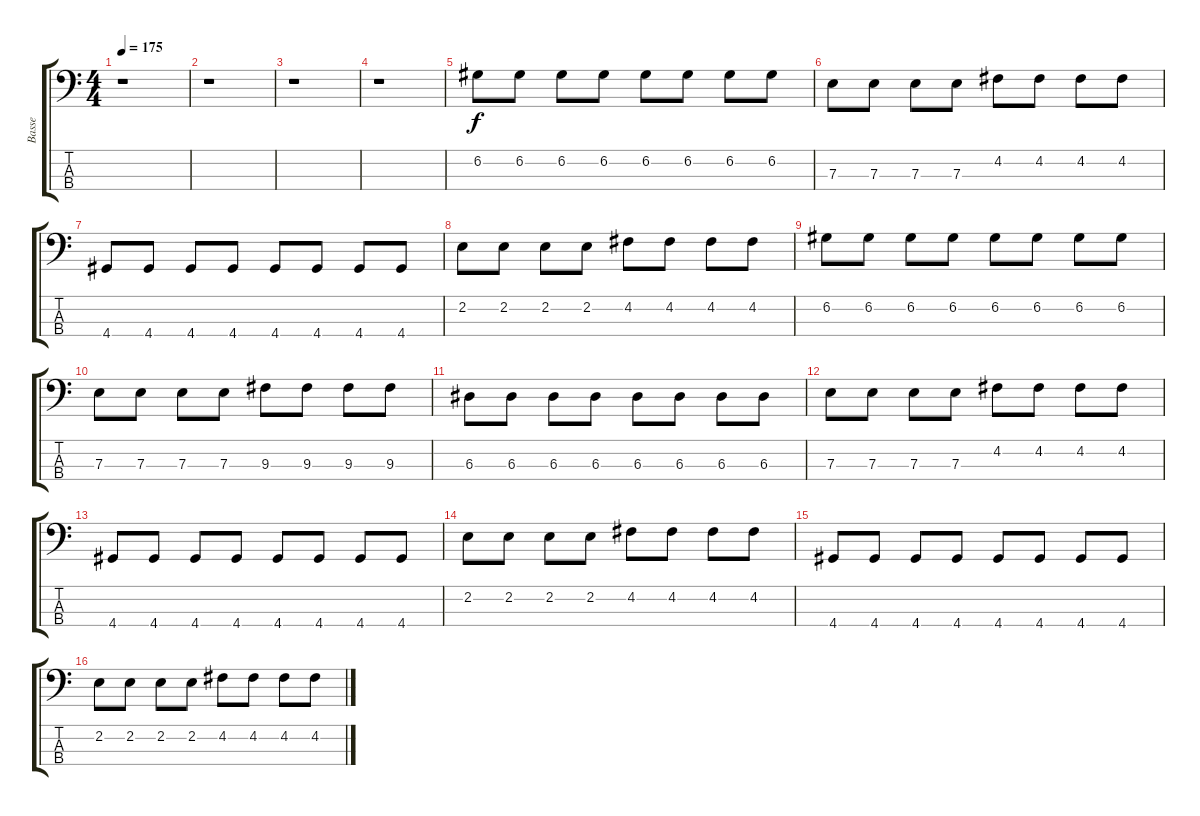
\track ("Basse" "Basse") {instrument electricbassfinger}
\staff {score tabs}
\tuning (G2 D2 A1 E1) {hide}
\ts (4 4)
\tempo 175
\clef f4
\ks c
r.1{dy f instrument electricbassfinger} |
r.1 |
r.1 |
r.1 |
6.2.8 6.2.8 6.2.8 6.2.8 6.2.8 6.2.8 6.2.8 6.2.8 |
7.3.8 7.3.8 7.3.8 7.3.8 4.2.8 4.2.8 4.2.8 4.2.8 |
4.4.8 4.4.8 4.4.8 4.4.8 4.4.8 4.4.8 4.4.8 4.4.8 |
2.2.8 2.2.8 2.2.8 2.2.8 4.2.8 4.2.8 4.2.8 4.2.8 |
6.2.8 6.2.8 6.2.8 6.2.8 6.2.8 6.2.8 6.2.8 6.2.8 |
7.3.8 7.3.8 7.3.8 7.3.8 9.3.8 9.3.8 9.3.8 9.3.8 |
6.3.8 6.3.8 6.3.8 6.3.8 6.3.8 6.3.8 6.3.8 6.3.8 |
7.3.8 7.3.8 7.3.8 7.3.8 4.2.8 4.2.8 4.2.8 4.2.8 |
4.4.8 4.4.8 4.4.8 4.4.8 4.4.8 4.4.8 4.4.8 4.4.8 |
2.2.8 2.2.8 2.2.8 2.2.8 4.2.8 4.2.8 4.2.8 4.2.8 |
4.4.8 4.4.8 4.4.8 4.4.8 4.4.8 4.4.8 4.4.8 4.4.8 |
2.2.8 2.2.8 2.2.8 2.2.8 4.2.8 4.2.8 4.2.8 4.2.8
